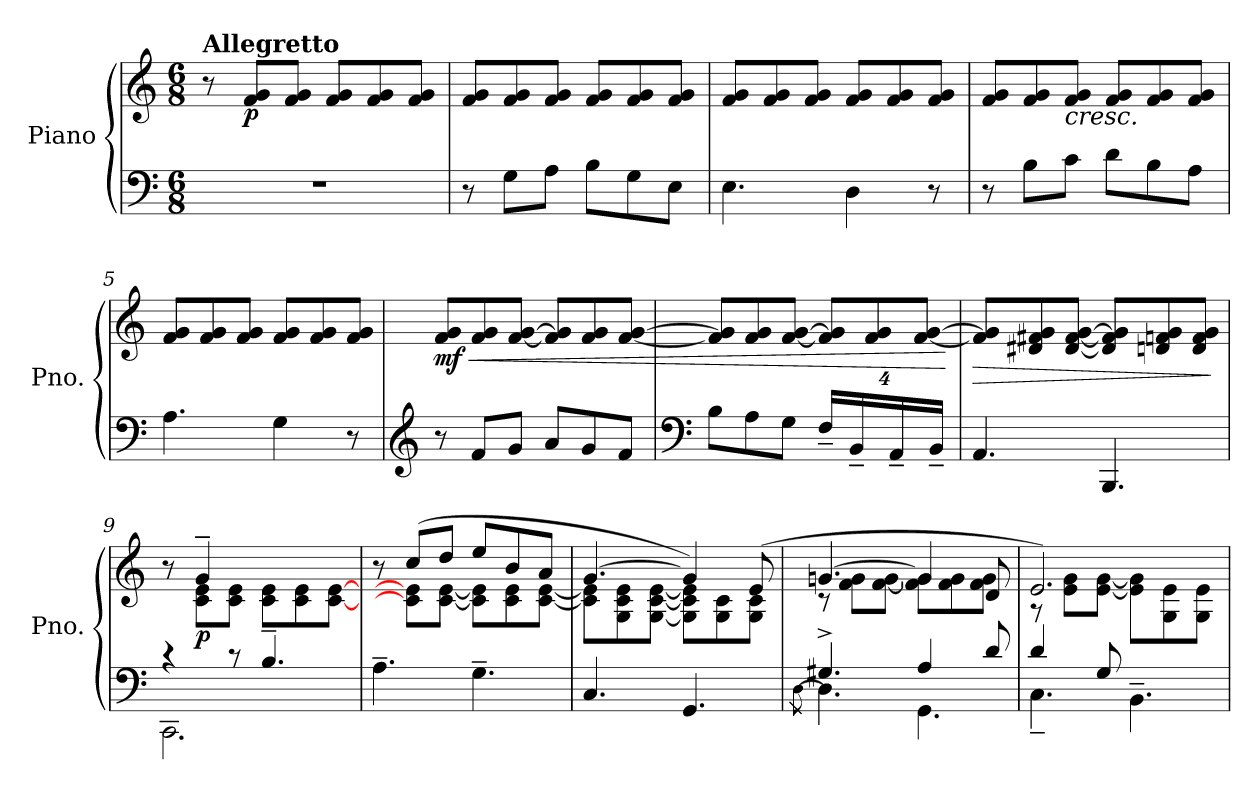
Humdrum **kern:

**kern	**kern	**dynam
*part1	*part1	*part1
*staff2	*staff1	*staff1/2
*I"Piano	*	*
*I'Pno.	*	*
*clefF4	*clefG2	*
*k[]	*k[]	*
*M6/8	*M6/8	*
=1	=1	=1
!	!LO:TX:a:B:t=Allegretto	!
2.r	8r	.
!	!	!LO:DY:b
.	8f/ 8g/L	p
.	8f/ 8g/J	.
.	8f/ 8g/L	.
.	8f/ 8g/	.
.	8f/ 8g/J	.
=2	=2	=2
8r	8f/ 8g/L	.
8G\L	8f/ 8g/	.
8A\J	8f/ 8g/J	.
8B\L	8f/ 8g/L	.
8G\	8f/ 8g/	.
8E\J	8f/ 8g/J	.
=3	=3	=3
4.E\	8f/ 8g/L	.
.	8f/ 8g/	.
.	8f/ 8g/J	.
4D\	8f/ 8g/L	.
.	8f/ 8g/	.
8r	8f/ 8g/J	.
=4	=4	=4
8r	8f/ 8g/L	.
8B\L	8f/ 8g/	.
!	!LO:TX:b:i:t=cresc.	!
8c\J	8f/ 8g/J	.
8d\L	8f/ 8g/L	.
8B\	8f/ 8g/	.
8A\J	8f/ 8g/J	.
=5	=5	=5
4.A\	8f/ 8g/L	.
.	8f/ 8g/	.
.	8f/ 8g/J	.
4G\	8f/ 8g/L	.
.	8f/ 8g/	.
8r	8f/ 8g/J	.
!!LO:LB:g=z
=6	=6	=6
*clefG2	*	*
!	!	!LO:HP:b
!	!	!LO:DY:n=1:b
8r	8f/ 8g/L	< mf
8f/L	8f/ 8g/	.
8g/J	[8f/ [8g/J	.
8a/L	8f/] 8g/]L	.
8g/	8f/ 8g/	.
8f/J	[8f/ [8g/J	.
=7	=7	=7
*clefF4	*	*
8B\L	8f/] 8g/]L	.
8A\	8f/ 8g/	.
8G\J	[8f/ [8g/J	.
*Xbrackettup	*	*
32%3F~/L	8f/] 8g/]L	.
32%3BB~/	.	.
.	8f/ 8g/	.
32%3AA~/	.	.
.	[8f/ [8g/J	.
32%3BB~/J	.	.
.	.	[
=8	=8	=8
!	!	!LO:HP:b
4.AA/	8f/] 8g/]L	>
.	8d#X/ 8f#X/ 8g/	.
.	[8d#/ [8f#/ [8g/J	.
4.BBB/	8d#/] 8f#/] 8g/]L	.
.	8dn/ 8fn/ 8g/	.
.	8d/ 8f/ 8g/J	.
.	.	]
=9	=9	=9
*^	*^	*
4r	2.CC\	8r	8ryy	.
!	!	!	!	!LO:DY:b
.	.	4g~/	8c\ 8e\L	p
8r	.	.	8c\ 8e\J	.
4.B~/	.	8ryy	8c\ 8e\L	.
.	.	8ryy	8c\ 8e\	.
.	.	8ryy	[8c\ [8e\J	.
*v	*v	*	*	*
!!LO:LB:g=z	!!
=10	=10	=10	=10
4.A~\	8r	8ryy	.
.	(>8cc/L	8c\] 8e\]L	.
.	8dd/J	[8c\ [8e\J	.
4.G~\	8ee/L	8c\] 8e\]L	.
.	8b/	8c\ 8e\	.
.	8a/J	[8c\ [8e\J	.
=11	=11	=11	=11
4.C/	[4.g/	8c\] 8e\]L	.
.	.	8G\ 8c\ 8e\	.
.	.	[8G\ [8c\ [8e\J	.
4.GG/	4g/])	8G\] 8c\] 8e\]L	.
.	.	8G\ 8c\	.
.	(>8e/	8G\ 8c\J	.
=12	=12	=12	=12
*^	*	*	*
.	[8qD\	.	.	.
4.G#X^/	4.D\]	[4.gn/	8r	.
.	.	.	8f\ 8g\L	.
.	.	.	[8f\ [8g\J	.
4A/	4.GG\	4g/]	8f\] 8g\]L	.
.	.	.	8f\ 8g\	.
8d/	.	8d/	8f\ 8g\J	.
=13	=13	=13	=13	=13
4d/	4.C~\	2.e/)	8r	.
.	.	.	8e\ 8g\L	.
8G/	.	.	[8e\ [8g\J	.
4ryy	4.BB~\	.	8e\] 8g\]L	.
.	.	.	8G\ 8e\	.
8ryy	.	.	8G\ 8e\J	.
*v	*v	*	*	*
*	*v	*v	*
=	=	=
*-	*-	*-
